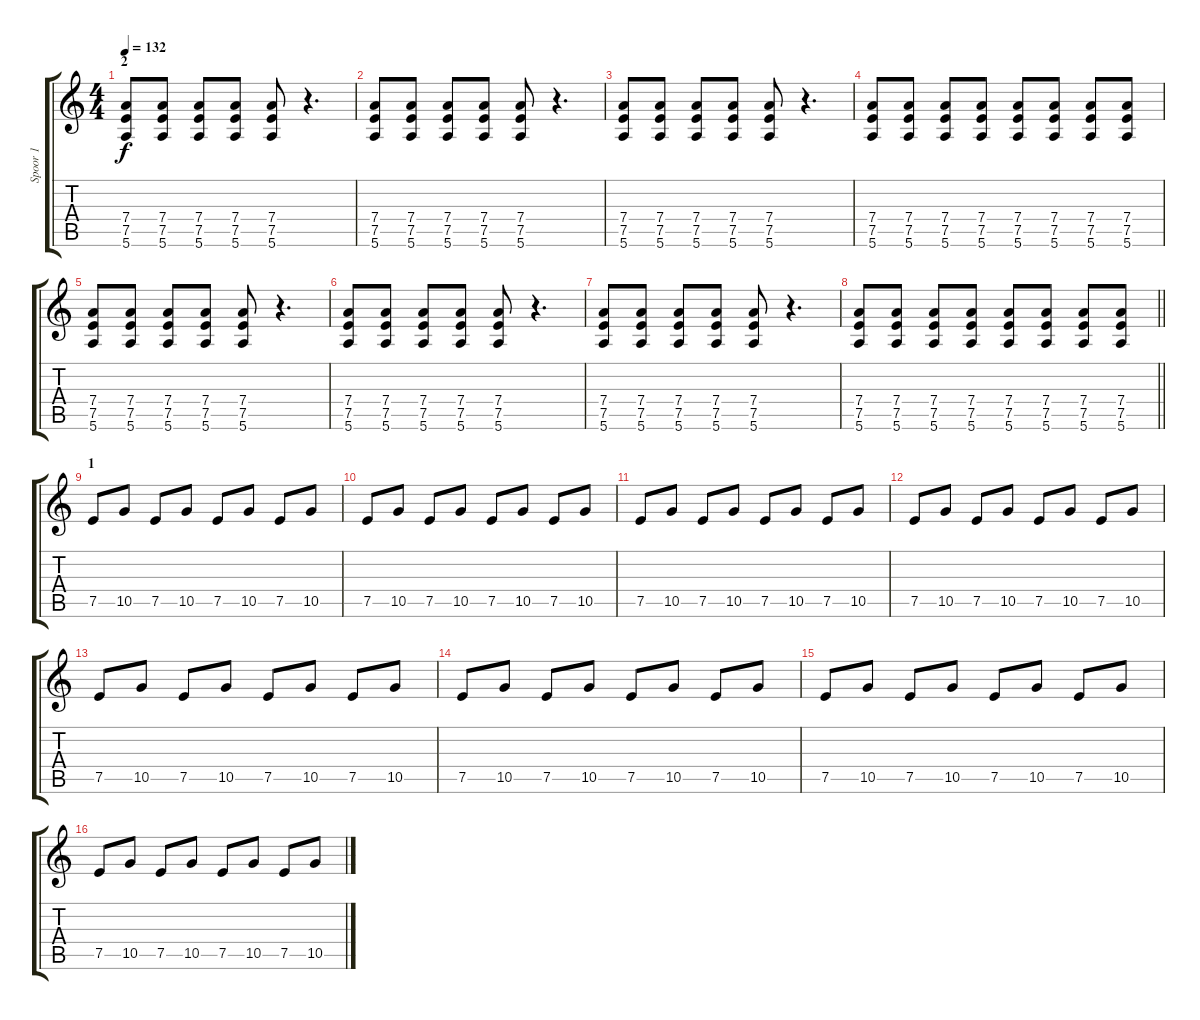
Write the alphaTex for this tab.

\track ("Spoor 1" "Spoor 1") {instrument overdrivenguitar}
\staff {score tabs}
\tuning (E4 B3 G3 D3 A2 E2) {hide}
\ts (4 4)
\section ("" "2")
\tempo 132
\clef g2
\ks c
(7.4 7.5 5.6).8{dy f} (7.4 7.5 5.6).8 (7.4 7.5 5.6).8 (7.4 7.5 5.6).8 (7.4 7.5 5.6).8 r.4{d} |
(7.4 7.5 5.6).8 (7.4 7.5 5.6).8 (7.4 7.5 5.6).8 (7.4 7.5 5.6).8 (7.4 7.5 5.6).8 r.4{d} |
(7.4 7.5 5.6).8 (7.4 7.5 5.6).8 (7.4 7.5 5.6).8 (7.4 7.5 5.6).8 (7.4 7.5 5.6).8 r.4{d} |
(7.4 7.5 5.6).8 (7.4 7.5 5.6).8 (7.4 7.5 5.6).8 (7.4 7.5 5.6).8 (7.4 7.5 5.6).8 (7.4 7.5 5.6).8 (7.4 7.5 5.6).8 (7.4 7.5 5.6).8 |
(7.4 7.5 5.6).8 (7.4 7.5 5.6).8 (7.4 7.5 5.6).8 (7.4 7.5 5.6).8 (7.4 7.5 5.6).8 r.4{d} |
(7.4 7.5 5.6).8 (7.4 7.5 5.6).8 (7.4 7.5 5.6).8 (7.4 7.5 5.6).8 (7.4 7.5 5.6).8 r.4{d} |
(7.4 7.5 5.6).8 (7.4 7.5 5.6).8 (7.4 7.5 5.6).8 (7.4 7.5 5.6).8 (7.4 7.5 5.6).8 r.4{d} |
\barLineRight lightlight
(7.4 7.5 5.6).8 (7.4 7.5 5.6).8 (7.4 7.5 5.6).8 (7.4 7.5 5.6).8 (7.4 7.5 5.6).8 (7.4 7.5 5.6).8 (7.4 7.5 5.6).8 (7.4 7.5 5.6).8 |
\section ("" "1")
7.5.8 10.5.8 7.5.8 10.5.8 7.5.8 10.5.8 7.5.8 10.5.8 |
7.5.8 10.5.8 7.5.8 10.5.8 7.5.8 10.5.8 7.5.8 10.5.8 |
7.5.8 10.5.8 7.5.8 10.5.8 7.5.8 10.5.8 7.5.8 10.5.8 |
7.5.8 10.5.8 7.5.8 10.5.8 7.5.8 10.5.8 7.5.8 10.5.8 |
7.5.8 10.5.8 7.5.8 10.5.8 7.5.8 10.5.8 7.5.8 10.5.8 |
7.5.8 10.5.8 7.5.8 10.5.8 7.5.8 10.5.8 7.5.8 10.5.8 |
7.5.8 10.5.8 7.5.8 10.5.8 7.5.8 10.5.8 7.5.8 10.5.8 |
7.5.8 10.5.8 7.5.8 10.5.8 7.5.8 10.5.8 7.5.8 10.5.8
